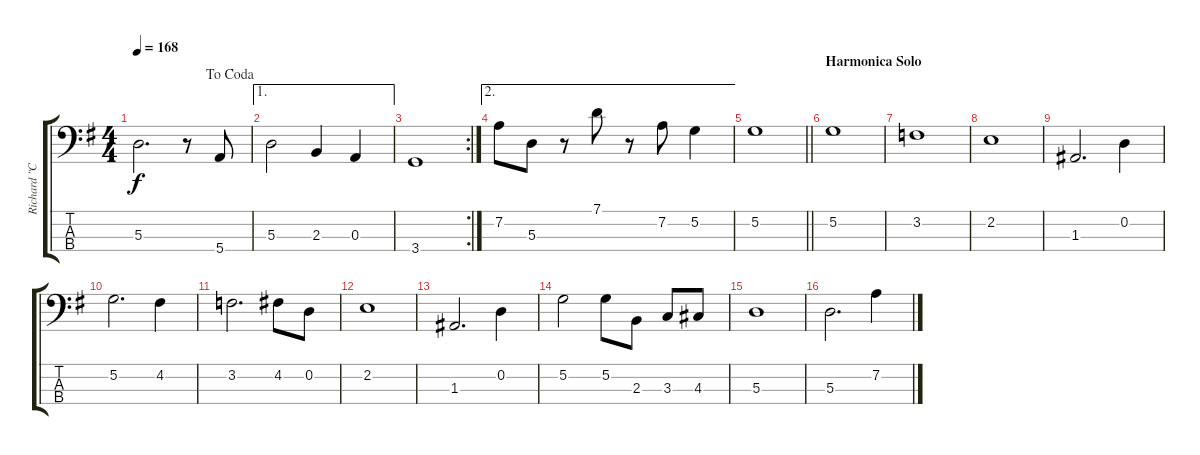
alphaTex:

\track ("Richard \"Charlie\" McCracken - Bass" "Richard \"C") {instrument electricbassfinger}
\staff {score tabs}
\tuning (G2 D2 A1 E1) {hide}
\ts (4 4)
\jump dacoda
\tempo 168
\clef f4
\ks g
5.3.2{d dy f} r.8 5.4.8 |
\ae 1
5.3.2 2.3.4 0.3.4 |
\rc 2
3.4.1 |
\ae 2
7.2.8 5.3.8 r.8 7.1.8 r.8 7.2.8 5.2.4 |
\barLineRight lightlight
5.2.1 |
\section ("" "Harmonica Solo")
5.2.1 |
3.2.1 |
2.2.1 |
1.3.2{d} 0.2.4 |
5.2.2{d} 4.2.4 |
3.2.2{d} 4.2.8 0.2.8 |
2.2.1 |
1.3.2{d} 0.2.4 |
5.2.2 5.2.8 2.3.8 3.3.8 4.3.8 |
5.3.1 |
5.3.2{d} 7.2.4
